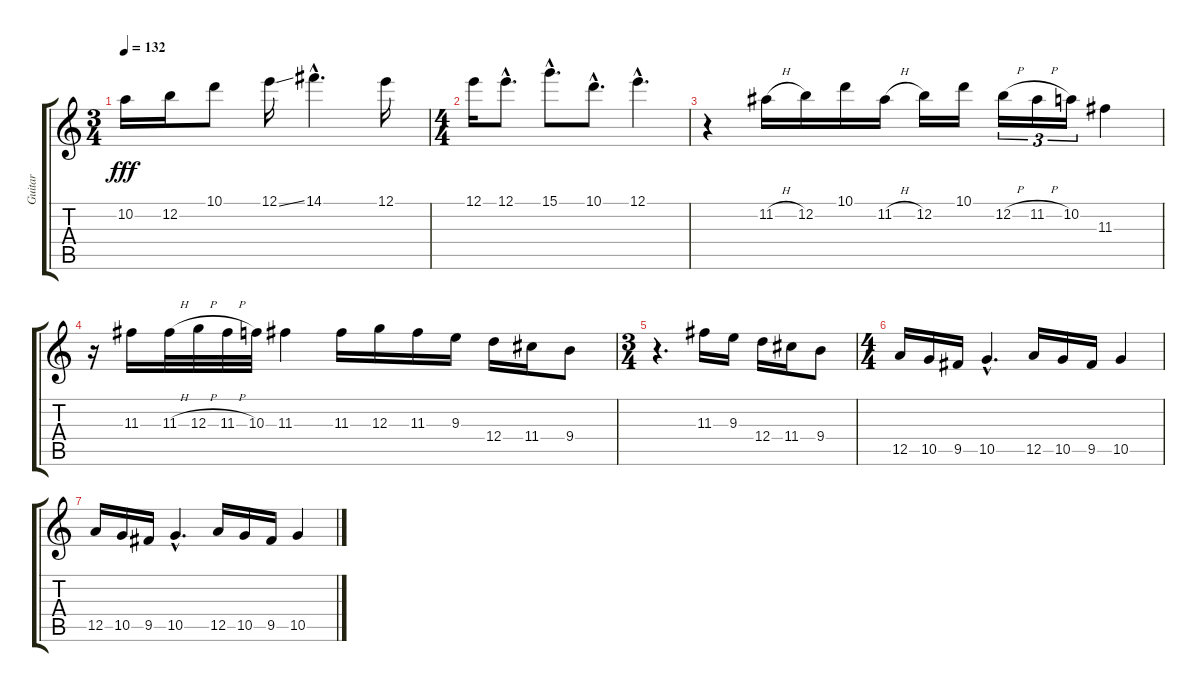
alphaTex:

\track ("Guitar" "Guitar") {instrument overdrivenguitar}
\staff {score tabs}
\tuning (E4 B3 G3 D3 A2 E2) {hide}
\ts (3 4)
\tempo 132
\clef g2
\ks c
10.2.16{dy fff} 12.2.16 10.1.8 12.1{ss}.16 14.1{hac}.4{d} 12.1.16 |
\ts (4 4)
12.1.16 12.1{hac}.8{d} 15.1{hac}.8{d} 10.1{hac}.8{d} 12.1{hac}.4{d} |
r.4 11.2{h}.16 12.2.16 10.1.16 11.2{h}.16 12.2.16 10.1.16 12.2{h}.16{tu (3 2)} 11.2{h}.16{tu (3 2)} 10.2.16{tu (3 2)} 11.3.4 |
r.16 11.3.16 11.3{h}.32 12.3{h}.32 11.3{h}.32 10.3.32 11.3.4 11.3.16 12.3.16 11.3.16 9.3.16 12.4.16 11.4.16 9.4.8 |
\ts (3 4)
r.4{d} 11.3.16 9.3.16 12.4.16 11.4.16 9.4.8 |
\ts (4 4)
12.5.16 10.5.16 9.5.16 10.5{hac}.4{d} 12.5.16 10.5.16 9.5.16 10.5.4 |
12.5.16 10.5.16 9.5.16 10.5{hac}.4{d} 12.5.16 10.5.16 9.5.16 10.5.4
